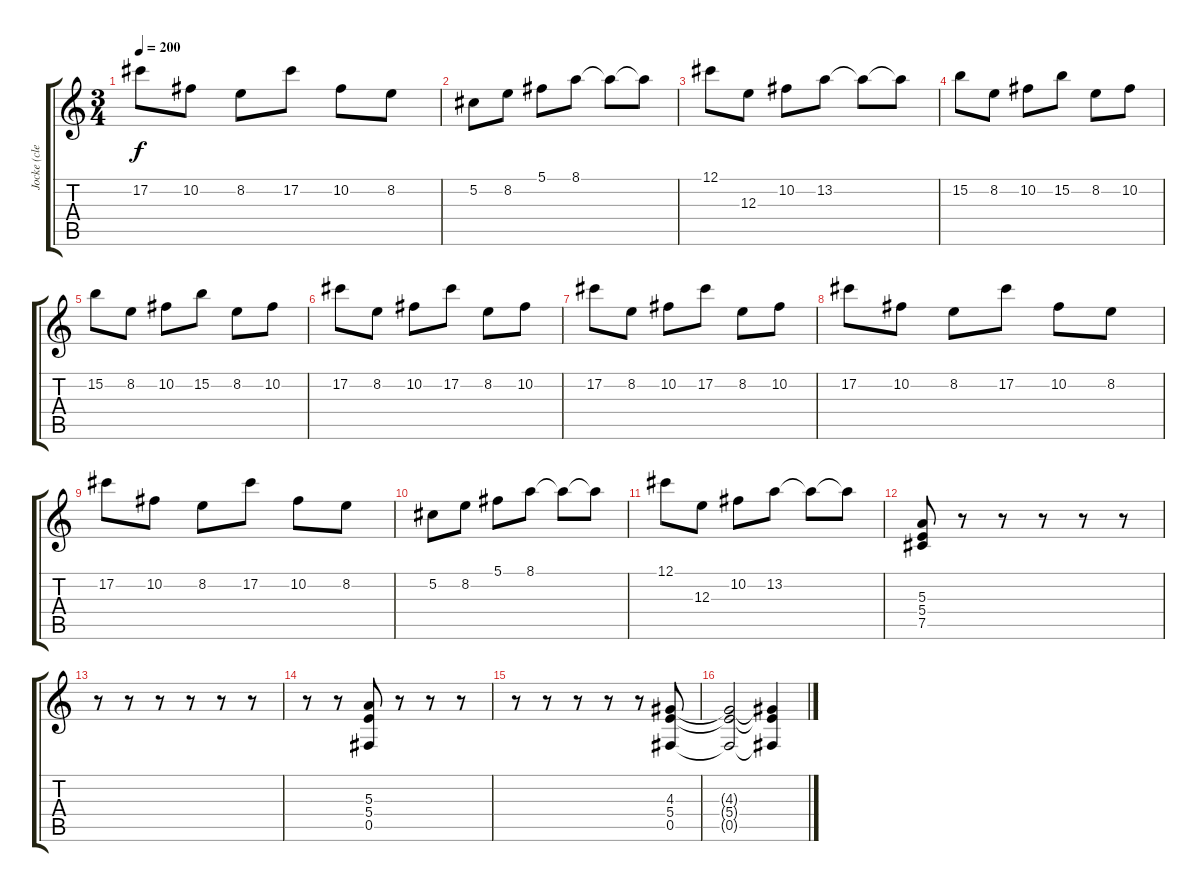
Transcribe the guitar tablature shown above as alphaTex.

\track ("Jocke (clean)" "Jocke (cle") {instrument acousticguitarsteel}
\staff {score tabs}
\tuning (Db4 Ab3 E3 B2 Gb2 B1) {hide}
\ts (3 4)
\tempo 200
\clef g2
\ks c
17.2.8{dy f} 10.2.8 8.2.8 17.2.8 10.2.8 8.2.8 |
5.2.8 8.2.8 5.1.8 8.1.8 8.1{t}.8 8.1{t}.8 |
12.1.8 12.3.8 10.2.8 13.2.8 13.2{t}.8 13.2{t}.8 |
15.2.8 8.2.8 10.2.8 15.2.8 8.2.8 10.2.8 |
15.2.8 8.2.8 10.2.8 15.2.8 8.2.8 10.2.8 |
17.2.8 8.2.8 10.2.8 17.2.8 8.2.8 10.2.8 |
17.2.8 8.2.8 10.2.8 17.2.8 8.2.8 10.2.8 |
17.2.8 10.2.8 8.2.8 17.2.8 10.2.8 8.2.8 |
17.2.8 10.2.8 8.2.8 17.2.8 10.2.8 8.2.8 |
5.2.8 8.2.8 5.1.8 8.1.8 8.1{t}.8 8.1{t}.8 |
12.1.8 12.3.8 10.2.8 13.2.8 13.2{t}.8 13.2{t}.8 |
(5.3 5.4 7.5).8 r.8 r.8 r.8 r.8 r.8 |
r.8 r.8 r.8 r.8 r.8 r.8 |
r.8 r.8 (5.3 5.4 0.5).8 r.8 r.8 r.8 |
r.8 r.8 r.8 r.8 r.8 (4.3 5.4 0.5).8 |
(4.3{t} 5.4{t} 0.5{t}).2 (4.3{t} 5.4{t} 0.5{t}).4
